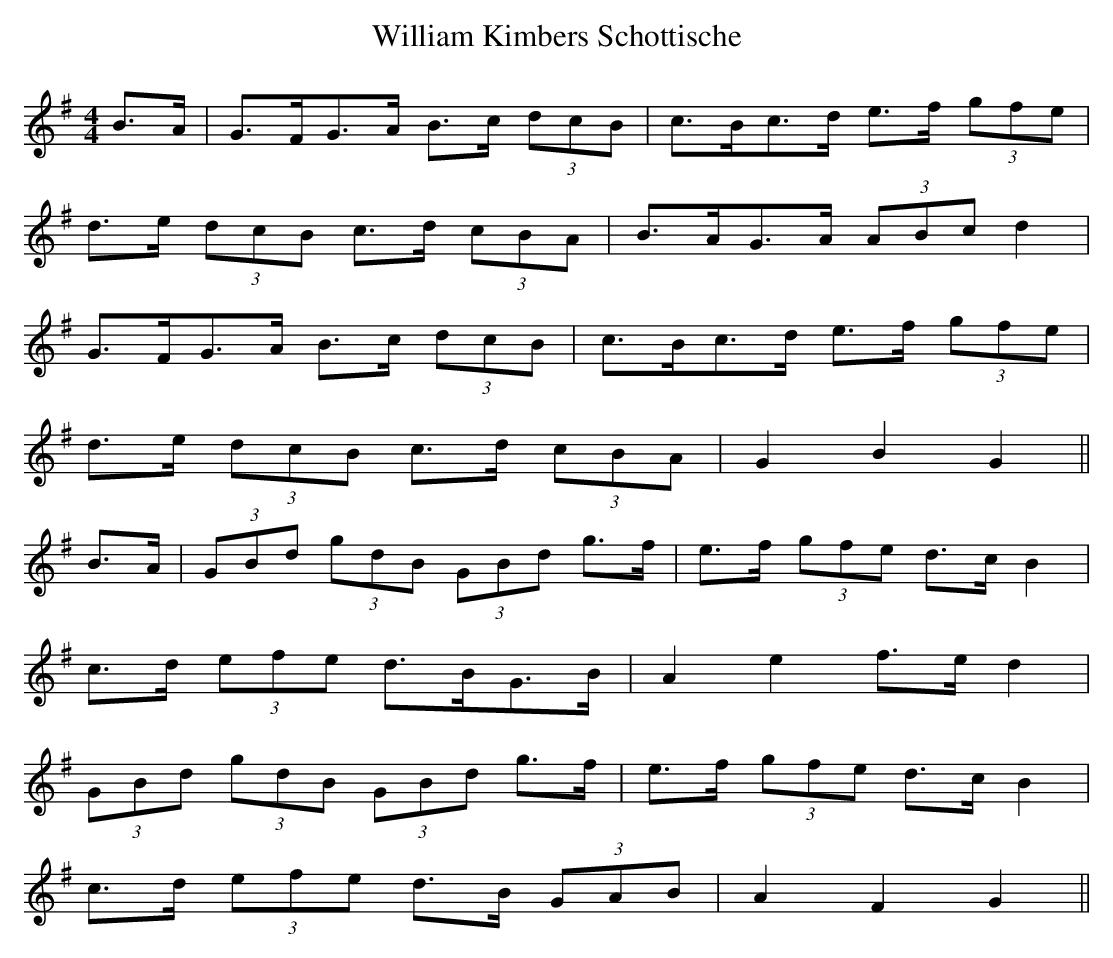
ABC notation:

X:1
T:William Kimbers Schottische
M:4/4
L:1/8
K:G
B>A|G>FG>A B>c (3dcB|c>Bc>d e>f (3gfe|
d>e (3dcB c>d (3cBA|B>AG>A (3ABc d2|
G>FG>A B>c (3dcB|c>Bc>d e>f (3gfe|
d>e (3dcB c>d (3cBA|G2 B2 G2||
B>A|(3GBd (3gdB (3GBd g>f|e>f (3gfe d>c B2|
c>d (3efe d>BG>B|A2e2 f>e d2|
(3GBd (3gdB (3GBd g>f|e>f (3gfe d>c B2|
c>d (3efe d>B (3GAB|A2 F2 G2||
